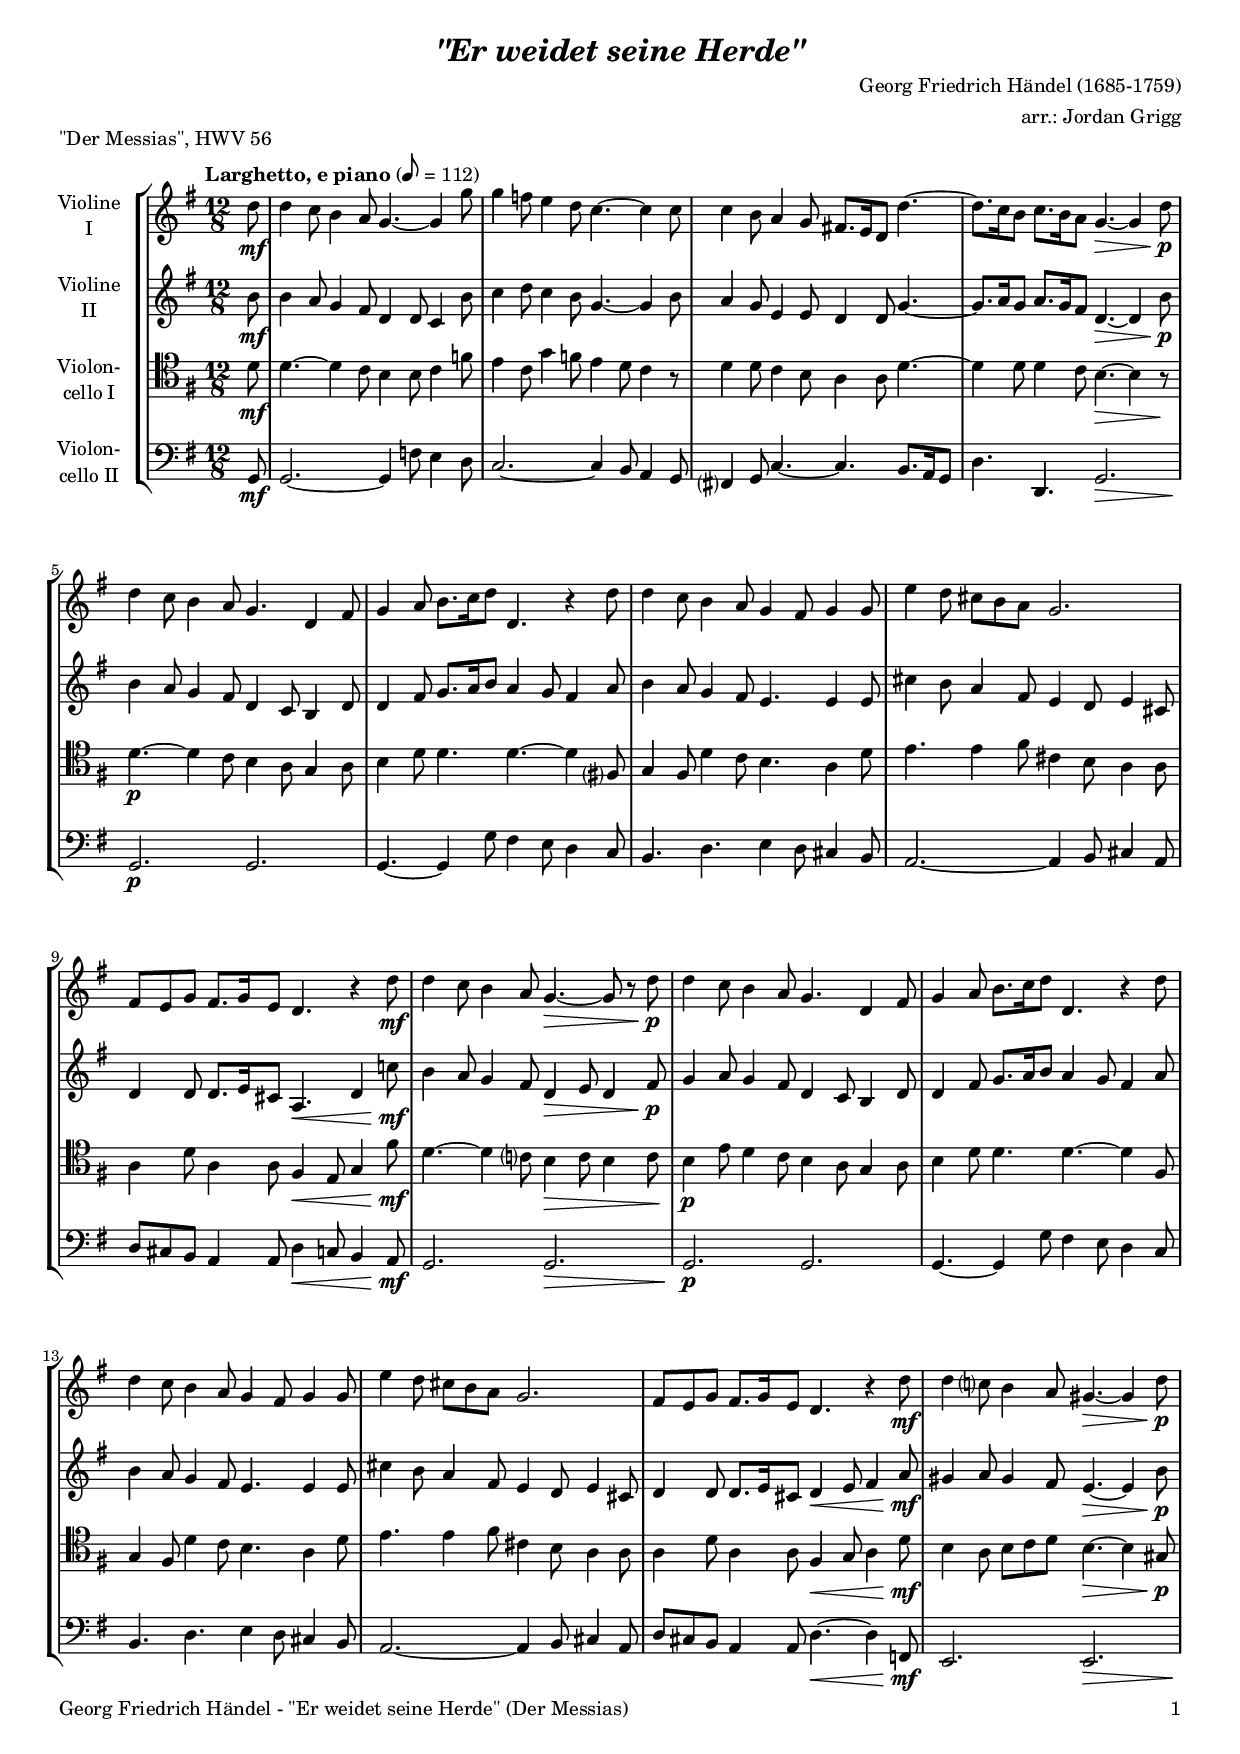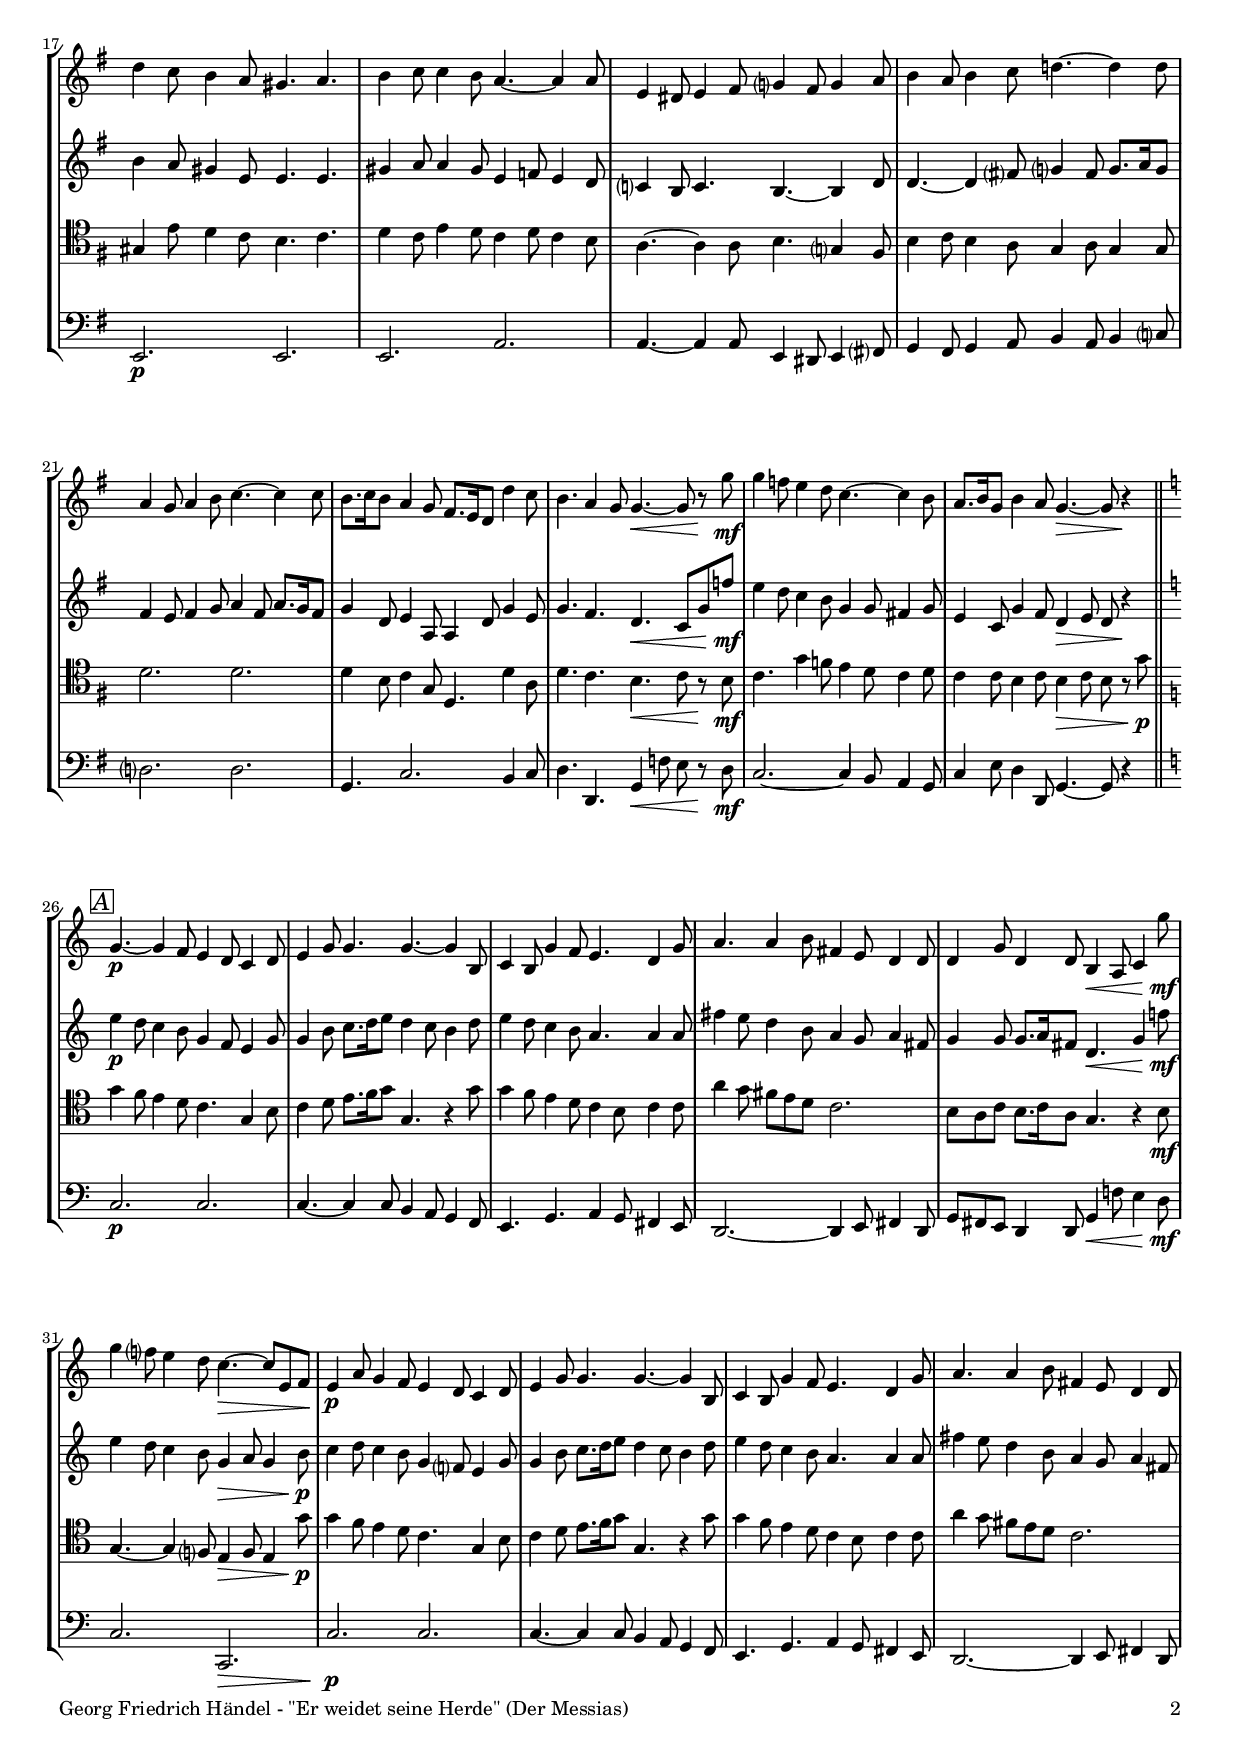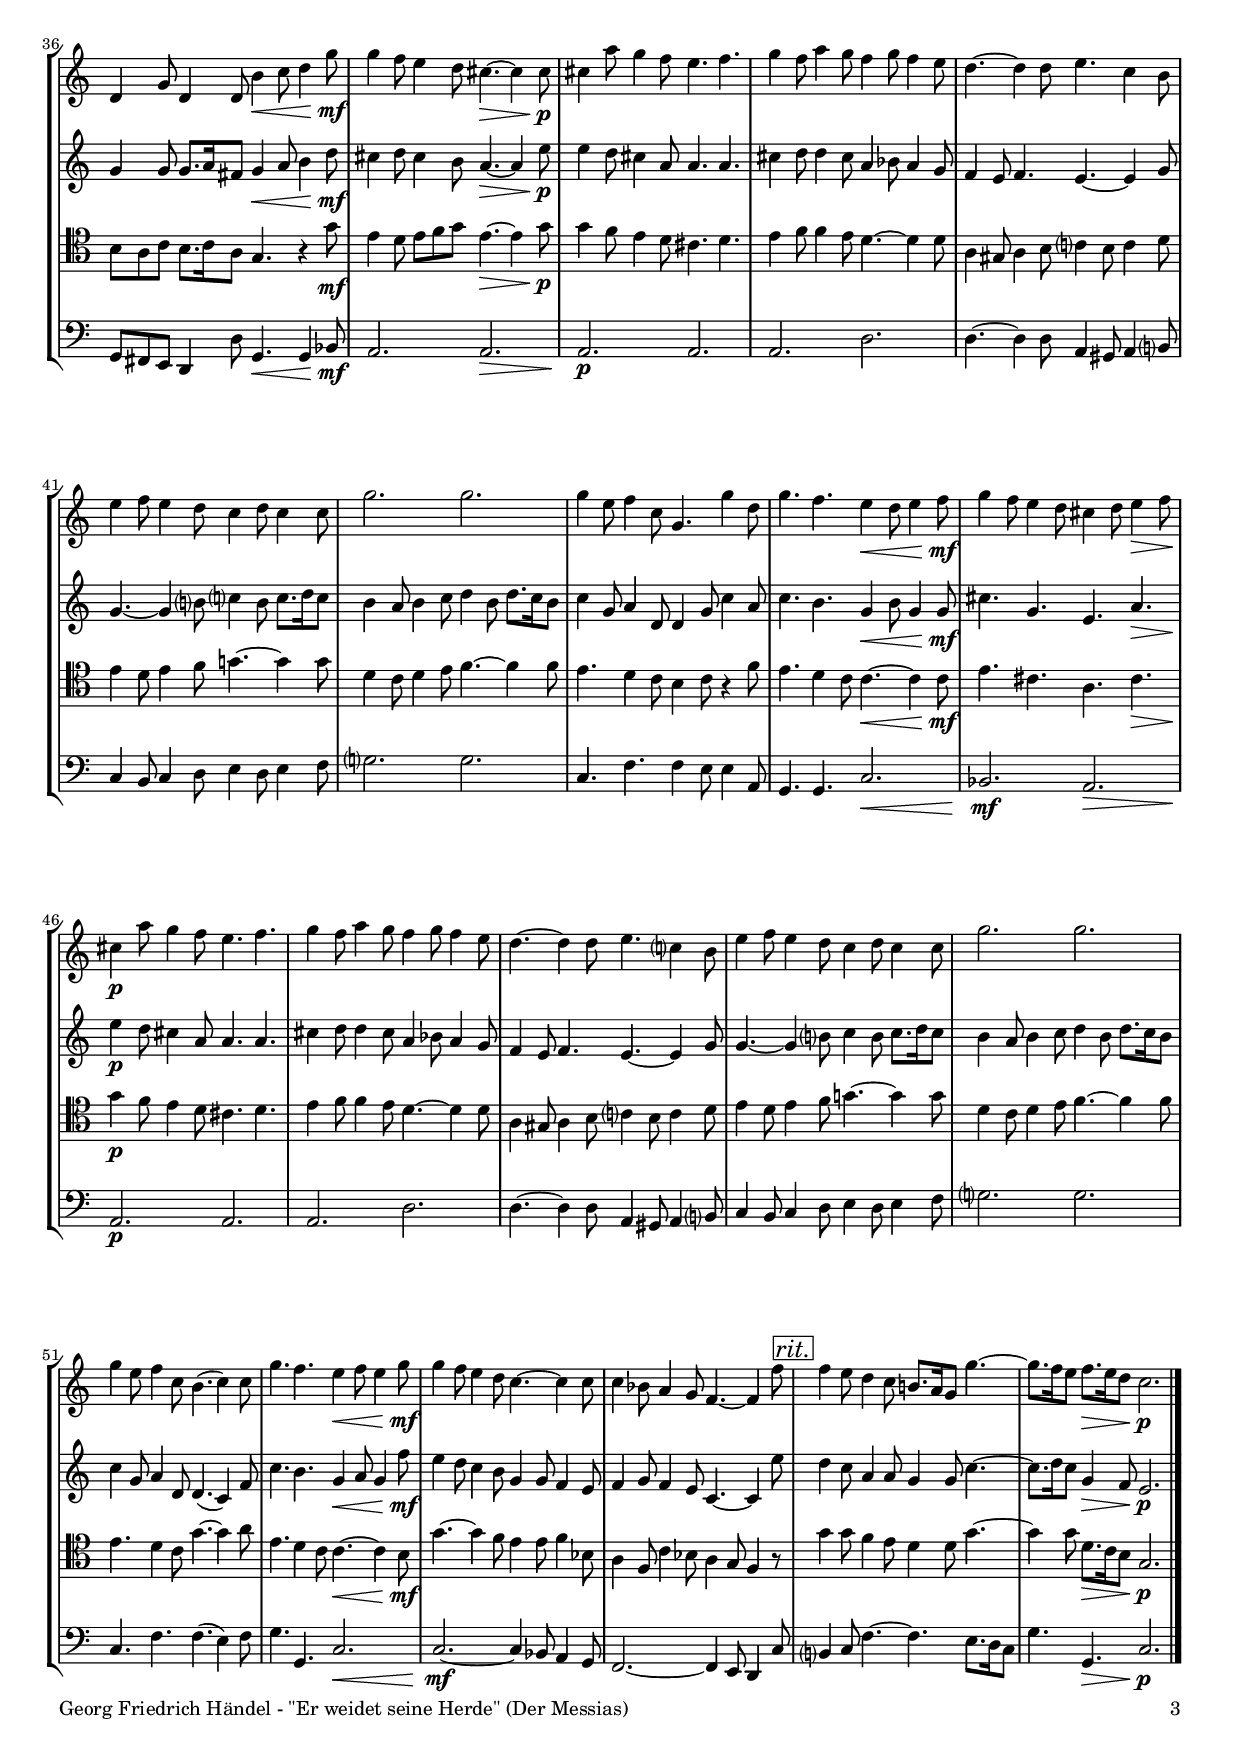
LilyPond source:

\version "2.24.4"
\include "deutsch.ly"
  
#(set-global-staff-size 17)

\header {
  title     = \markup \bold \italic "\"Er weidet seine Herde\""
  composer  = "Georg Friedrich Händel (1685-1759)"
  arranger  = "arr.: Jordan Grigg"
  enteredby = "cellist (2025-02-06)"
  piece     = "\"Der Messias\", HWV 56"
}

voiceconsts = {
  \key g \major
  \time 12/8
  \clef "treble"
  \numericTimeSignature
  \compressEmptyMeasures
% Set default beaming for all staves
%  \set Timing.beamExceptions = #'()
%  \set Timing.baseMoment     = #(ly:make-moment 1 4)
%  \set Timing.beatStructure  = #'(1 1 1)
  \tempo "Larghetto, e piano" 8=112
}

mivl = "violin"
miva = "viola"
mivc = "cello"

rit  = \mark \markup \box \italic "rit."
boxa = { \bar "||" \mark \markup \box \italic "A" \key c \major }
boxb = { \bar "||" \mark \markup \box \italic "B" }
boxc = { \bar "||" \mark \markup \box \italic "C" }

va = \relative c'' {
  \voiceconsts
  \clef "treble"

  \partial 8 d8\mf
  d4 c8 h4 a8 g4.~ g4 g'8
  g4 f8 e4 d8 c4.~ c4 c8
  c4 h8 a4 g8 fis!8. e16 d8 d'4.~

  d8. c16 h8 c8. h16 a8 g4.~\> g4 d'8\p
  d4 c8 h4 a8 g4. d4 fis8
  g4 a8 h8. c16 d8 d,4. r4 d'8
  d4 c8 h4 a8 g4 fis8 g4 g8

  e'4 d8 cis h a g2.
  fis8 e g fis8. g16 e8 d4. r4 d'8\mf
  d4 c8 h4 a8 g4.~\> g8 r d'\!\p
  d4 c8 h4 a8 g4. d4 fis8

  g4 a8 h8. c16 d8 d,4. r4 d'8
  d4 c8 h4 a8 g4 fis8 g4 g8
  e'4 d8 cis h a g2.
  fis8 e g fis8. g16 e8 d4. r4 d'8\mf

  d4 c?8 h4 a8 gis4.~\> gis4 d'8\!\p
  d4 c8 h4 a8 gis4. a
  h4 c8 c4 h8 a4.~ a4 a8
  e4 dis8 e4 fis8 g?4 fis8 g4 a8

  h4 a8 h4 c8 d!4.~ d4 d8
  a4 g8 a4 h8 c4.~ c4 c8
  h8. c16 h8 a4 g8 fis8. e16 d8 d'4 c8
  h4. a4 g8 g4.~\< g8 r\! g'\mf

  g4 f8 e4 d8 c4.~ c4 h8
  a8. h16 g8 h4 a8 g4.~\> g8 r4\! \boxa
  g4.~\p g4 f8 e4 d8 c4 d8
  e4 g8 g4. g~ g4 h,8

  c4 h8 g'4 f8 e4. d4 g8
  a4. a4 h8 fis4 e8 d4 d8
  d4 g8 d4 d8 h4\< a8 c4 g''8\!\mf
  g4 f?8 e4 d8 c4.~\> c8 e, f\!

  e4\p a8 g4 f8 e4 d8 c4 d8
  e4 g8 g4. g~ g4 h,8
  c4 h8 g'4 f8 e4. d4 g8
  a4. a4 h8 fis4 e8 d4 d8

  d4 g8 d4 d8 h'4\< c8 d4 g8\!\mf
  g4 f8 e4 d8 cis4.~\> cis4 cis8\!\p
  cis4 a'8 g4 f8 e4. f
  g4 f8 a4 g8 f4 g8 f4 e8

  d4.~ d4 d8 e4. c4 h8
  e4 f8 e4 d8 c4 d8 c4 c8
  g'2. g
  g4 e8 f4 c8 g4. g'4 d8

  g4. f e4\< d8 e4 f8\!\mf
  g4 f8 e4 d8 cis4 d8 e4\> f8
  cis4\!\p a'8 g4 f8 e4. f
  g4 f8 a4 g8 f4 g8 f4 e8
  d4.~ d4 d8 e4. c?4 h8

  e4 f8 e4 d8 c4 d8 c4 c8
  g'2. g
  g4 e8 f4 c8 h4.( c4) c8
  g'4. f e4\< f8 e4 g8\!\mf

  g4 f8 e4 d8 c4.~ c4 c8
  c4 b8 a4 g8 f4.~ f4 f'8 \rit
  f4 e8 d4 c8 h!8. a16 g8 g'4.~
  g8. f16 e8 f8.\> e16 d8 c2.\!\p \bar "|."
}

vb = \relative c'' {
  \voiceconsts
  \clef "treble"

  \partial 8 h8\mf
  h4 a8 g4 fis8 d4 d8 c4 h'8
  c4 d8 c4 h8 g4.~ g4 h8
  a4 g8 e4 e8 d4 d8 g4.~

  g8. a16 g8 a8. g16 fis8 d4.~\> d4 h'8\!\p
  h4 a8 g4 fis8 d4 c8 h4 d8
  d4 fis8 g8. a16 h8 a4 g8 fis4 a8
  h4 a8 g4 fis8 e4. e4 e8

  cis'4 h8 a4 fis8 e4 d8 e4 cis8
  d4 d8 d8. e16 cis8 a4.\< d4 c'!8\!\mf
  h4 a8 g4 fis8 d4\> e8 d4 fis8\!\p
  g4 a8 g4 fis8 d4 c8 h4 d8

  d4 fis8 g8. a16 h8 a4 g8 fis4 a8
  h4 a8 g4 fis8 e4. e4 e8
  cis'4 h8 a4 fis8 e4 d8 e4 cis8
  d4 d8 d8. e16 cis8 d4\< e8 fis4 a8\!\mf

  gis4 a8 gis4 fis8 e4.~\> e4 h'8\!\p
  h4 a8 gis4 e8 e4. e
  gis4 a8 a4 gis8 e4 f8 e4 d8
  c?4 h8 c4. h~ h4 d8

  d4.~ d4 fis?8 g?4 fis8 g8. a16 g8
  fis4 e8 fis4 g8 a4 fis8 a8. g16 fis8
  g4 d8 e4 a,8 a4 d8 g4 e8
  g4. fis d\< c8 g' f'\!\mf

  e4 d8 c4 h8 g4 g8 fis!4 g8
  e4 c8 g'4 fis8 d4\> e8 d r4\! \boxa
  e'\p d8 c4 h8 g4 f8 e4 g8
  g4 h8 c8. d16 e8 d4 c8 h4 d8

  e4 d8 c4 h8 a4. a4 a8
  fis'4 e8 d4 h8 a4 g8 a4 fis8
  g4 g8 g8. a16 fis8 d4.\< g4 f'!8\!\mf
  e4 d8 c4 h8 g4\> a8 g4 h8\!\p

  c4 d8 c4 h8 g4 f?8 e4 g8
  g4 h8 c8. d16 e8 d4 c8 h4 d8
  e4 d8 c4 h8 a4. a4 a8
  fis'4 e8 d4 h8 a4 g8 a4 fis8

  g4 g8 g8. a16 fis8 g4\< a8 h4 d8\!\mf
  cis4 d8 cis4 h8 a4.~\> a4 e'8\!\p
  e4 d8 cis4 a8 a4. a
  cis4 d8 d4 cis8 a4 b8 a4 g8

  f4 e8 f4. e~ e4 g8
  g4.~ g4 h?8 c?4 h8 c8. d16 c8
  h4 a8 h4 c8 d4 h8 d8. c16 h8
  c4 g8 a4 d,8 d4 g8 c4 a8

  c4. h g4\< h8 g4 g8\!\mf
  cis4. g e a\>
  e'4\!\p d8 cis4 a8 a4. a
  cis4 d8 d4 cis8 a4 b8 a4 g8
  f4 e8 f4. e~ e4 g8

  g4.~ g4 h?8 c4 h8 c8. d16 c8
  h4 a8 h4 c8 d4 h8 d8. c16 h8
  c4 g8 a4 d,8 d4.( c4) f8
  c'4. h g4\< a8 g4 f'8\!\mf

  e4 d8 c4 h8 g4 g8 f4 e8
  f4 g8 f4 e8 c4.~ c4 e'8 \rit
  d4 c8 a4 a8 g4 g8 c4.~
  c8. d16 c8 g4\> f8 e2.\!\p \bar "|."
}

vc = \relative c' {
  \voiceconsts
  \clef "tenor"

  \partial 8 d8\mf
  d4.~ d4 c8 h4 h8 c4 f8
  e4 c8 g'4 f8 e4 d8 c4 r8
  d4 d8 c4 h8 a4 a8 d4.~

  d4 d8 d4 c8 h4.~\> h4 r8\!
  d4.~\p d4 c8 h4 a8 g4 a8
  h4 d8 d4. d~ d4 fis,?8
  g4 fis8 d'4 c8 h4. a4 d8

  e4. e4 fis8 cis4 h8 a4 a8
  a4 d8 a4 a8 fis4\< e8 g4 fis'8\!\mf
  d4.~ d4 c?8 h4\> c8 h4 c8\!
  h4\p e8 d4 c8 h4 a8 g4 a8

  h4 d8 d4. d~ d4 fis,8
  g4 fis8 d'4 c8 h4. a4 d8
  e4. e4 fis8 cis4 h8 a4 a8
  a4 d8 a4 a8 fis4\< g8 a4 d8\!\mf

  h4 a8 h c d h4.~\> h4 gis8\!\p
  gis4 e'8 d4 c8 h4. c
  d4 c8 e4 d8 c4 d8 c4 h8
  a4.~ a4 a8 h4. g?4 fis8

  h4 c8 h4 a8 g4 a8 g4 g8
  d'2. d
  d4 h8 c4 g8 d4. d'4 a8
  d4. c h\< c8 r\! h\mf

  c4. g'4 f8 e4 d8 c4 d8
  c4 c8 h4 c8 h4\> c8 h r g'\!\p \boxa
  g4 f8 e4 d8 c4. g4 h8
  c4 d8 e8. f16 g8 g,4. r4 g'8

  g4 f8 e4 d8 c4 h8 c4 c8
  a'4 g8 fis e d c2.
  h8 a c h8. c16 a8 g4. r4 h8\mf
  g4.~ g4 f?8 e4\> f8 e4 g'8\!\p

  g4 f8 e4 d8 c4. g4 h8
  c4 d8 e8. f16 g8 g,4. r4 g'8
  g4 f8 e4 d8 c4 h8 c4 c8
  a'4 g8 fis e d c2.

  h8 a c h8. c16 a8 g4. r4 g'8\mf
  e4 d8 e f g e4.~\> e4 g8\!\p
  g4 f8 e4 d8 cis4. d
  e4 f8 f4 e8 d4.~ d4 d8

  a4 gis8 a4 h8 c?4 h8 c4 d8
  e4 d8 e4 f8 g!4.~ g4 g8
  d4 c8 d4 e8 f4.~ f4 f8
  e4. d4 c8 h4 c8 r4 f8

  e4. d4 c8 c4.~\< c4 c8\!\mf
  e4. cis a cis\>
  g'4\!\p f8 e4 d8 cis4. d
  e4 f8 f4 e8 d4.~ d4 d8
  a4 gis8 a4 h8 c?4 h8 c4 d8

  e4 d8 e4 f8 g!4.~ g4 g8
  d4 c8 d4 e8 f4.~ f4 f8
  e4. d4 c8 g'4.~ g4 a8
  e4. d4 c8 c4.~\< c4 h8\!\mf

  g'4.~ g4 f8 e4 e8 f4 b,8
  a4 f8 c'4 b8 a4 g8 f4 r8 \rit
  g'4 g8 f4 e8 d4 d8 g4.~
  g4 g8 d8.\> c16 h8 g2.\!\p \bar "|."
}

\include "v4.ily"

music = \new StaffGroup <<
      \new Staff {
	\set Staff.midiInstrument = \mivl
	\set Staff.instrumentName = \markup \center-column { "Violine" "I" }
	\transpose g g { \va }
      }

      \new Staff {
	\set Staff.midiInstrument = \mivl
	\set Staff.instrumentName = \markup \center-column { "Violine" "II" }
	\transpose g g { \vb }
      }

      \new Staff {
	\set Staff.midiInstrument = \mivc
	\set Staff.instrumentName = \markup \center-column { "Violon-" "cello I" }
	\transpose g g { \vc }
      }

      \new Staff {
	\set Staff.midiInstrument = \mivc
	\set Staff.instrumentName = \markup \center-column { "Violon-" "cello II" }
	\transpose g g { \vd }
      }
>>

\book {
  \paper {
    print-page-number = ##t
    print-first-page-number = ##t
    ragged-last-bottom = ##f
    oddHeaderMarkup = \markup \null
    evenHeaderMarkup = \markup \null
    oddFooterMarkup = \markup {
      \fill-line {
        \if \should-print-page-number
        "Georg Friedrich Händel - \"Er weidet seine Herde\" (Der Messias)" \fromproperty #'page:page-number-string
      }
    }
    evenFooterMarkup = \oddFooterMarkup
  } \score {
    \music
    \layout {}
  }

  \score {
    \unfoldRepeats \music

    \midi {
      \context {
        \Score
      }
    }
  }
}
